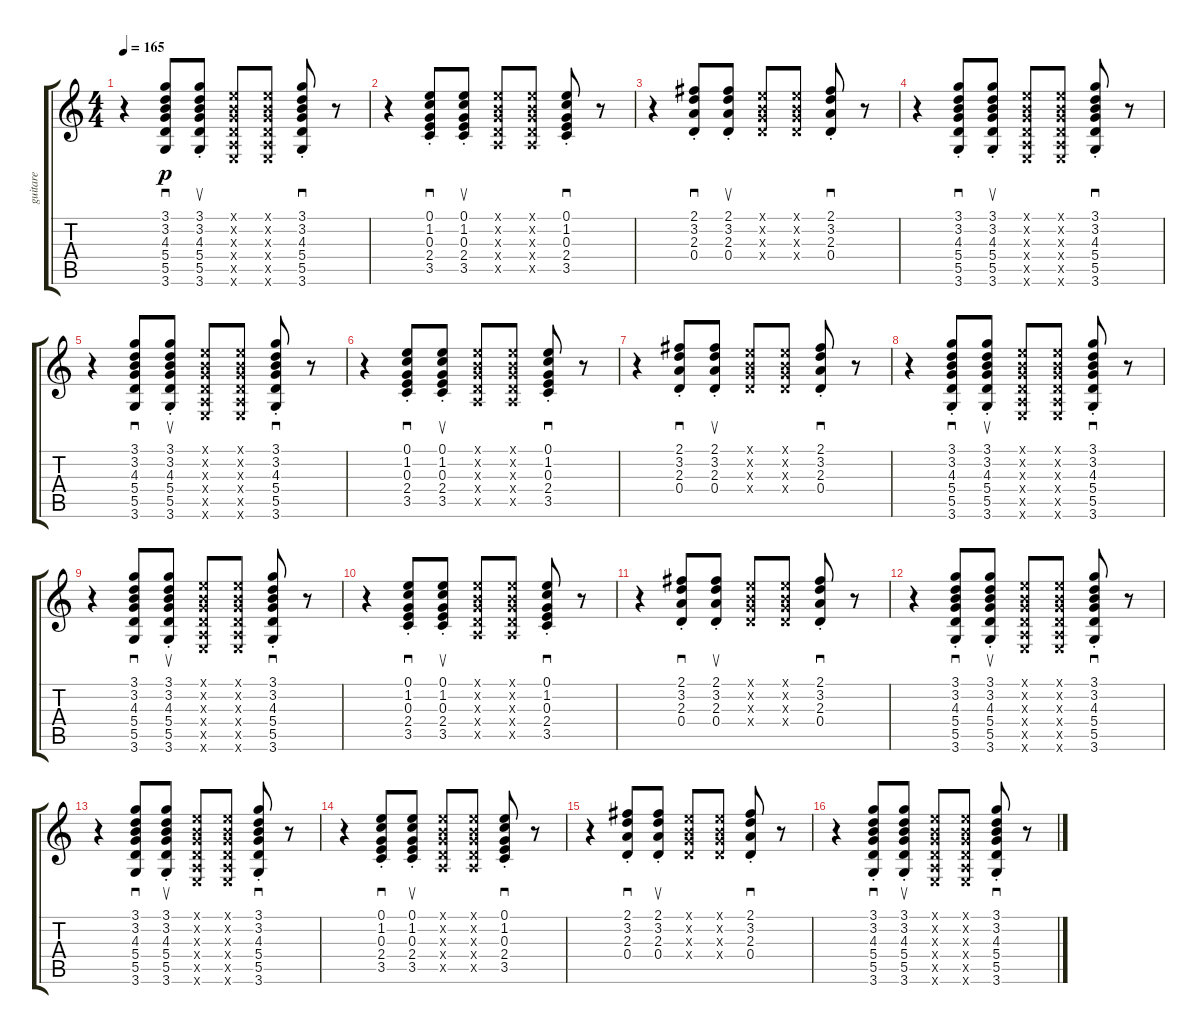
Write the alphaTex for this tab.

\track ("guitare" "guitare") {instrument acousticguitarsteel}
\staff {score tabs}
\tuning (E4 B3 G3 D3 A2 E2) {hide}
\ts (4 4)
\tempo 165
\clef g2
\ks c
r.4{dy p} (3.1 3.2 4.3 5.4 5.5 3.6).8{sd} (3.1 3.2 4.3 5.4 5.5 3.6{st}).8{su} (0.1{x} 0.2{x} 0.3{x} 0.4{x} 0.5{x} 0.6{x}).8 (0.1{x} 0.2{x} 0.3{x} 0.4{x} 0.5{x} 0.6{x}).8 (3.1 3.2 4.3 5.4 5.5 3.6{st}).8{sd} r.8 |
r.4 (0.1 1.2 0.3 2.4 3.5{st}).8{sd} (0.1 1.2 0.3 2.4 3.5{st}).8{su} (0.1{x} 0.2{x} 0.3{x} 0.4{x} 0.5{x}).8 (0.1{x} 0.2{x} 0.3{x} 0.4{x} 0.5{x}).8 (0.1 1.2 0.3 2.4 3.5{st}).8{sd} r.8 |
r.4 (2.1 3.2 2.3 0.4{st}).8{sd} (2.1 3.2 2.3 0.4{st}).8{su} (0.1{x} 0.2{x} 0.3{x} 0.4{x}).8 (0.1{x} 0.2{x} 0.3{x} 0.4{x}).8 (2.1 3.2 2.3 0.4{st}).8{sd} r.8 |
r.4 (3.1 3.2 4.3 5.4 5.5 3.6{st}).8{sd} (3.1 3.2 4.3 5.4 5.5 3.6{st}).8{su} (0.1{x} 0.2{x} 0.3{x} 0.4{x} 0.5{x} 0.6{x}).8 (0.1{x} 0.2{x} 0.3{x} 0.4{x} 0.5{x} 0.6{x}).8 (3.1 3.2 4.3 5.4 5.5 3.6{st}).8{sd} r.8 |
r.4 (3.1 3.2 4.3 5.4 5.5 3.6).8{sd} (3.1 3.2 4.3 5.4 5.5 3.6{st}).8{su} (0.1{x} 0.2{x} 0.3{x} 0.4{x} 0.5{x} 0.6{x}).8 (0.1{x} 0.2{x} 0.3{x} 0.4{x} 0.5{x} 0.6{x}).8 (3.1 3.2 4.3 5.4 5.5 3.6{st}).8{sd} r.8 |
r.4 (0.1 1.2 0.3 2.4 3.5{st}).8{sd} (0.1 1.2 0.3 2.4 3.5{st}).8{su} (0.1{x} 0.2{x} 0.3{x} 0.4{x} 0.5{x}).8 (0.1{x} 0.2{x} 0.3{x} 0.4{x} 0.5{x}).8 (0.1 1.2 0.3 2.4 3.5{st}).8{sd} r.8 |
r.4 (2.1 3.2 2.3 0.4{st}).8{sd} (2.1 3.2 2.3 0.4{st}).8{su} (0.1{x} 0.2{x} 0.3{x} 0.4{x}).8 (0.1{x} 0.2{x} 0.3{x} 0.4{x}).8 (2.1 3.2 2.3 0.4{st}).8{sd} r.8 |
r.4 (3.1 3.2 4.3 5.4 5.5 3.6{st}).8{sd} (3.1 3.2 4.3 5.4 5.5 3.6{st}).8{su} (0.1{x} 0.2{x} 0.3{x} 0.4{x} 0.5{x} 0.6{x}).8 (0.1{x} 0.2{x} 0.3{x} 0.4{x} 0.5{x} 0.6{x}).8 (3.1 3.2 4.3 5.4 5.5 3.6{st}).8{sd} r.8 |
r.4 (3.1 3.2 4.3 5.4 5.5 3.6).8{sd} (3.1 3.2 4.3 5.4 5.5 3.6{st}).8{su} (0.1{x} 0.2{x} 0.3{x} 0.4{x} 0.5{x} 0.6{x}).8 (0.1{x} 0.2{x} 0.3{x} 0.4{x} 0.5{x} 0.6{x}).8 (3.1 3.2 4.3 5.4 5.5 3.6{st}).8{sd} r.8 |
r.4 (0.1 1.2 0.3 2.4 3.5{st}).8{sd} (0.1 1.2 0.3 2.4 3.5{st}).8{su} (0.1{x} 0.2{x} 0.3{x} 0.4{x} 0.5{x}).8 (0.1{x} 0.2{x} 0.3{x} 0.4{x} 0.5{x}).8 (0.1 1.2 0.3 2.4 3.5{st}).8{sd} r.8 |
r.4 (2.1 3.2 2.3 0.4{st}).8{sd} (2.1 3.2 2.3 0.4{st}).8{su} (0.1{x} 0.2{x} 0.3{x} 0.4{x}).8 (0.1{x} 0.2{x} 0.3{x} 0.4{x}).8 (2.1 3.2 2.3 0.4{st}).8{sd} r.8 |
r.4 (3.1 3.2 4.3 5.4 5.5 3.6{st}).8{sd} (3.1 3.2 4.3 5.4 5.5 3.6{st}).8{su} (0.1{x} 0.2{x} 0.3{x} 0.4{x} 0.5{x} 0.6{x}).8 (0.1{x} 0.2{x} 0.3{x} 0.4{x} 0.5{x} 0.6{x}).8 (3.1 3.2 4.3 5.4 5.5 3.6{st}).8{sd} r.8 |
r.4 (3.1 3.2 4.3 5.4 5.5 3.6).8{sd} (3.1 3.2 4.3 5.4 5.5 3.6{st}).8{su} (0.1{x} 0.2{x} 0.3{x} 0.4{x} 0.5{x} 0.6{x}).8 (0.1{x} 0.2{x} 0.3{x} 0.4{x} 0.5{x} 0.6{x}).8 (3.1 3.2 4.3 5.4 5.5 3.6{st}).8{sd} r.8 |
r.4 (0.1 1.2 0.3 2.4 3.5{st}).8{sd} (0.1 1.2 0.3 2.4 3.5{st}).8{su} (0.1{x} 0.2{x} 0.3{x} 0.4{x} 0.5{x}).8 (0.1{x} 0.2{x} 0.3{x} 0.4{x} 0.5{x}).8 (0.1 1.2 0.3 2.4 3.5{st}).8{sd} r.8 |
r.4 (2.1 3.2 2.3 0.4{st}).8{sd} (2.1 3.2 2.3 0.4{st}).8{su} (0.1{x} 0.2{x} 0.3{x} 0.4{x}).8 (0.1{x} 0.2{x} 0.3{x} 0.4{x}).8 (2.1 3.2 2.3 0.4{st}).8{sd} r.8 |
r.4 (3.1 3.2 4.3 5.4 5.5 3.6{st}).8{sd} (3.1 3.2 4.3 5.4 5.5 3.6{st}).8{su} (0.1{x} 0.2{x} 0.3{x} 0.4{x} 0.5{x} 0.6{x}).8 (0.1{x} 0.2{x} 0.3{x} 0.4{x} 0.5{x} 0.6{x}).8 (3.1 3.2 4.3 5.4 5.5 3.6{st}).8{sd} r.8
